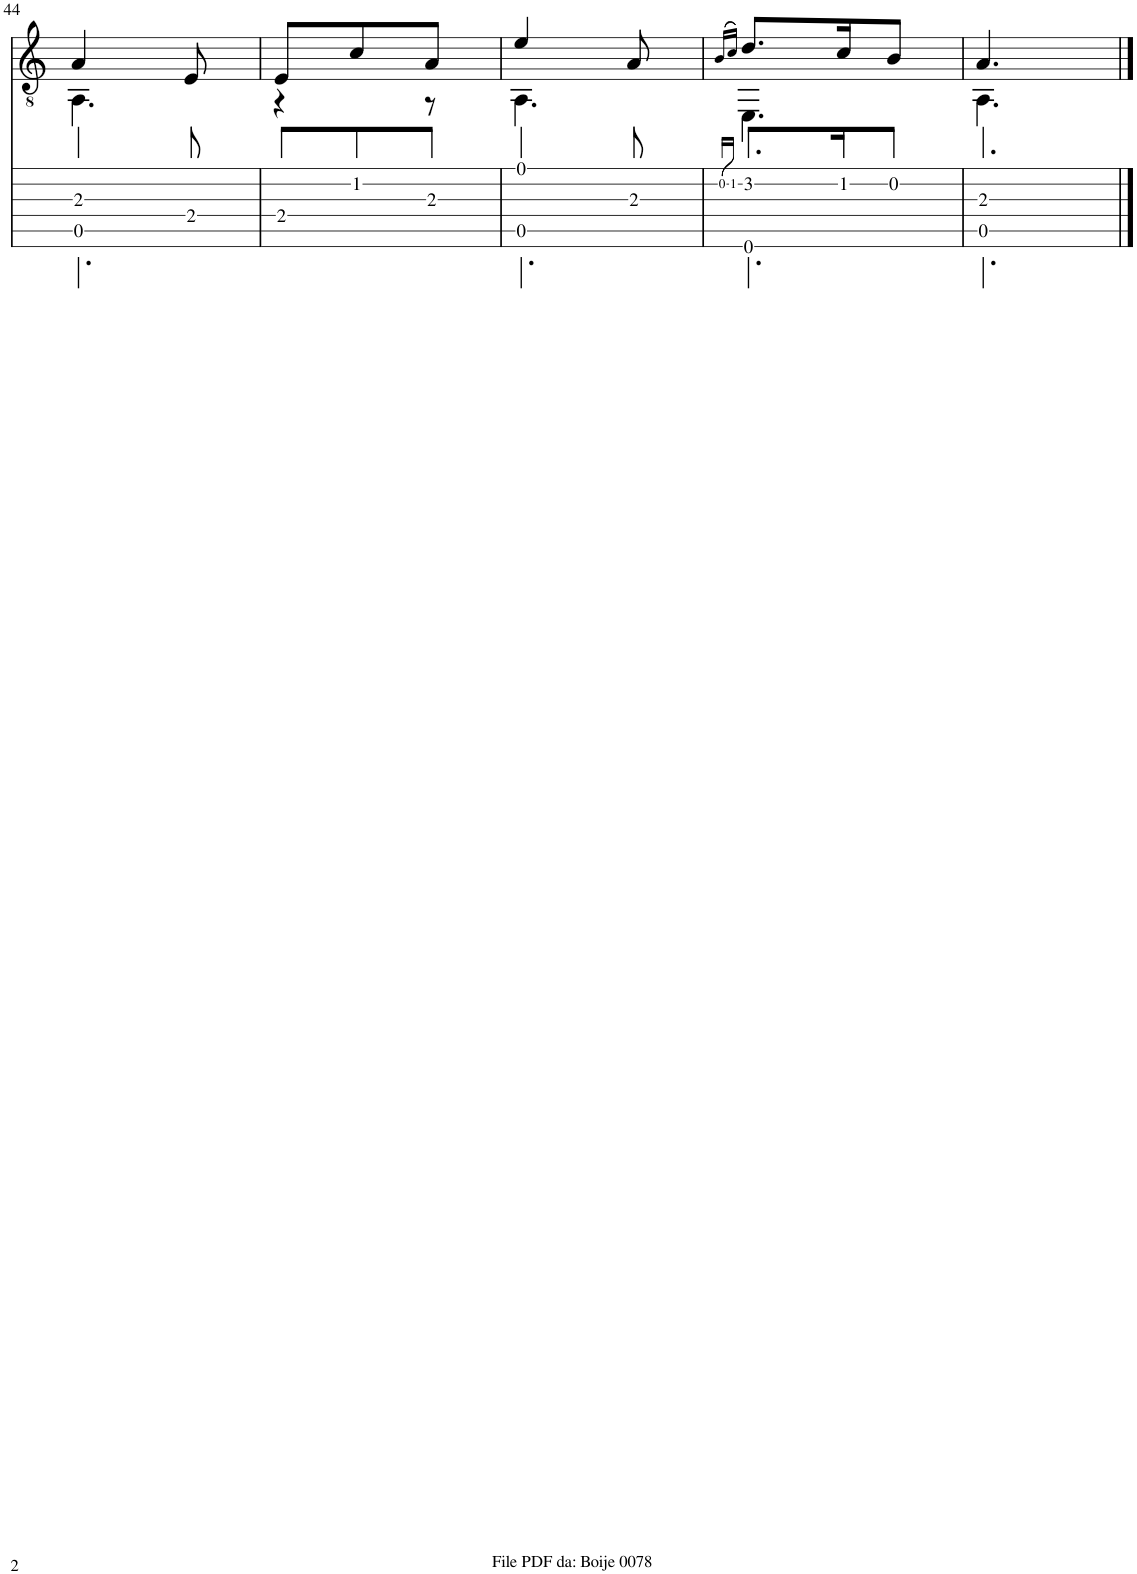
**kern	**kern
*part2	*part1
*staff2	*staff1
*I"Chitarra classica (Intavolatura)	*I"Guitar
!!LO:PB:g=z
*	*clefGv2
*k[]	*k[]
*M3/8	*M3/8
=44	=44
*^	*^
4A/	4.AA\	4A/	4.AA\
8E/	.	8E/	.
=45	=45	=45	=45
8E/L	4r	8E/L	4r
8c/	.	8c/	.
8A/J	8r	8A/J	8r
=46	=46	=46	=46
4e/	4.AA\	4e/	4.AA\
8A/	.	8A/	.
=47	=47	=47	=47
(16qB/LL	.	(16qB/LL	.
16qc/JJ)	.	16qc/JJ)	.
8.d/L	4.EE\	8.d/L	4.EE\
16c/K	.	16c/K	.
8B/J	.	8B/J	.
=48	=48	=48	=48
4.A/	4.AA\	4.A/	4.AA\
*v	*v	*	*
*	*v	*v
==	==
*-	*-
